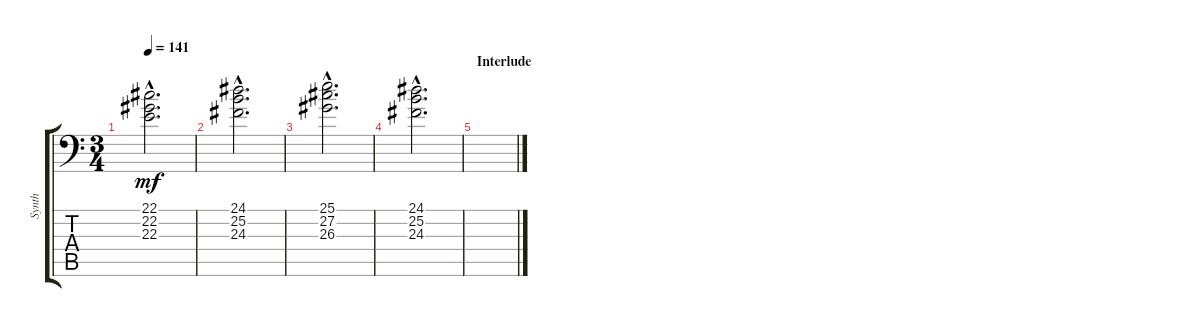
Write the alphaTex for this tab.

\track ("Synth" "Synth") {instrument synthstrings1}
\staff {score tabs}
\tuning (Eb3 Bb2 Gb2 Db2 Ab1 Eb1) {hide}
\ts (3 4)
\tempo 141
\clef f4
\ks c
(22.1{hac} 22.2{hac} 22.3{hac}).2{d dy mf} |
(24.1{hac} 25.2{hac} 24.3{hac}).2{d} |
(25.1{hac} 27.2{hac} 26.3{hac}).2{d} |
(24.1{hac} 25.2{hac} 24.3{hac}).2{d} |
\section ("" "Interlude")
